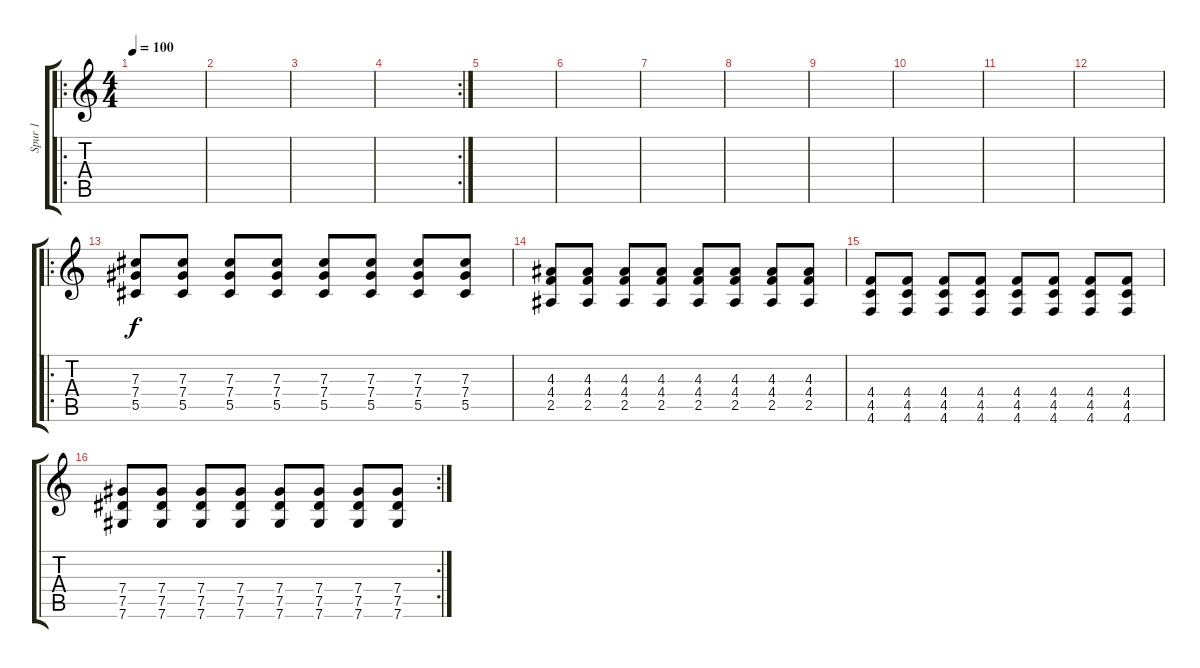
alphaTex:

\track ("Spur 1" "Spur 1") {instrument electricguitarclean}
\staff {score tabs}
\tuning (Eb4 Bb3 Gb3 Db3 Ab2 Db2) {hide}
\ro
\ts (4 4)
\tempo 100
\clef g2
\ks c
|
|
|
\rc 2
|
|
|
|
|
|
|
|
|
\ro
(7.3 7.4 5.5).8{instrument distortionguitar} (7.3 7.4 5.5).8 (7.3 7.4 5.5).8 (7.3 7.4 5.5).8 (7.3 7.4 5.5).8 (7.3 7.4 5.5).8 (7.3 7.4 5.5).8 (7.3 7.4 5.5).8 |
(4.3 4.4 2.5).8 (4.3 4.4 2.5).8 (4.3 4.4 2.5).8 (4.3 4.4 2.5).8 (4.3 4.4 2.5).8 (4.3 4.4 2.5).8 (4.3 4.4 2.5).8 (4.3 4.4 2.5).8 |
(4.4 4.5 4.6).8 (4.4 4.5 4.6).8 (4.4 4.5 4.6).8 (4.4 4.5 4.6).8 (4.4 4.5 4.6).8 (4.4 4.5 4.6).8 (4.4 4.5 4.6).8 (4.4 4.5 4.6).8 |
\rc 2
(7.4 7.5 7.6).8 (7.4 7.5 7.6).8 (7.4 7.5 7.6).8 (7.4 7.5 7.6).8 (7.4 7.5 7.6).8 (7.4 7.5 7.6).8 (7.4 7.5 7.6).8 (7.4 7.5 7.6).8
